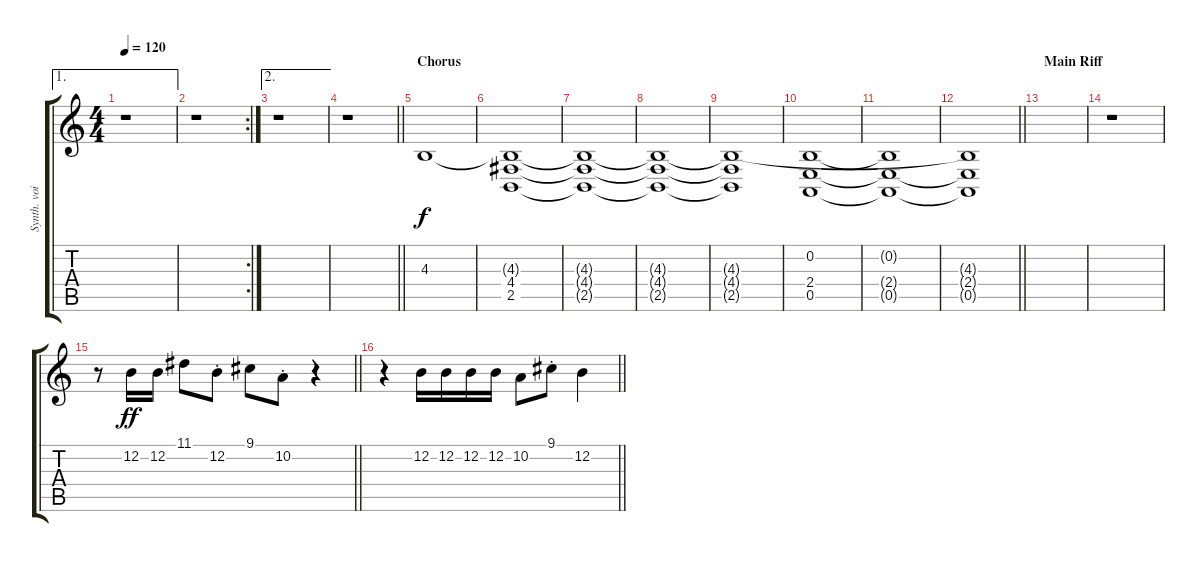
\track ("Synth. voice 2" "Synth. voi") {instrument synthbrass1}
\staff {score tabs}
\tuning (E4 B3 G3 D3 A2 E2) {hide}
\ae 1
\ts (4 4)
\tempo 120
\clef g2
\ks c
r.1{dy f} |
\rc 2
r.1 |
\ae 2
r.1 |
\barLineRight lightlight
r.1 |
\section ("" "Chorus")
4.3.1 |
(4.3{t} 4.4 2.5).1 |
(4.3{t} 4.4{t} 2.5{t}).1 |
(4.3{t} 4.4{t} 2.5{t}).1 |
(4.3{t} 4.4{t} 2.5{t}).1 |
(0.2 2.4 0.5).1 |
(0.2{t} 2.4{t} 0.5{t}).1 |
\barLineRight lightlight
(4.3{t} 2.4{t} 0.5{t}).1 |
\section ("" "Main Riff")
|
r.1 |
\barLineRight lightlight
r.8 12.2.16{dy ff} 12.2.16 11.1.8 12.2{st}.8 9.1.8 10.2{st}.8 r.4 |
\barLineRight lightlight
r.4 12.2.16 12.2.16 12.2.16 12.2.16 10.2.8 9.1{st}.8 12.2.4
